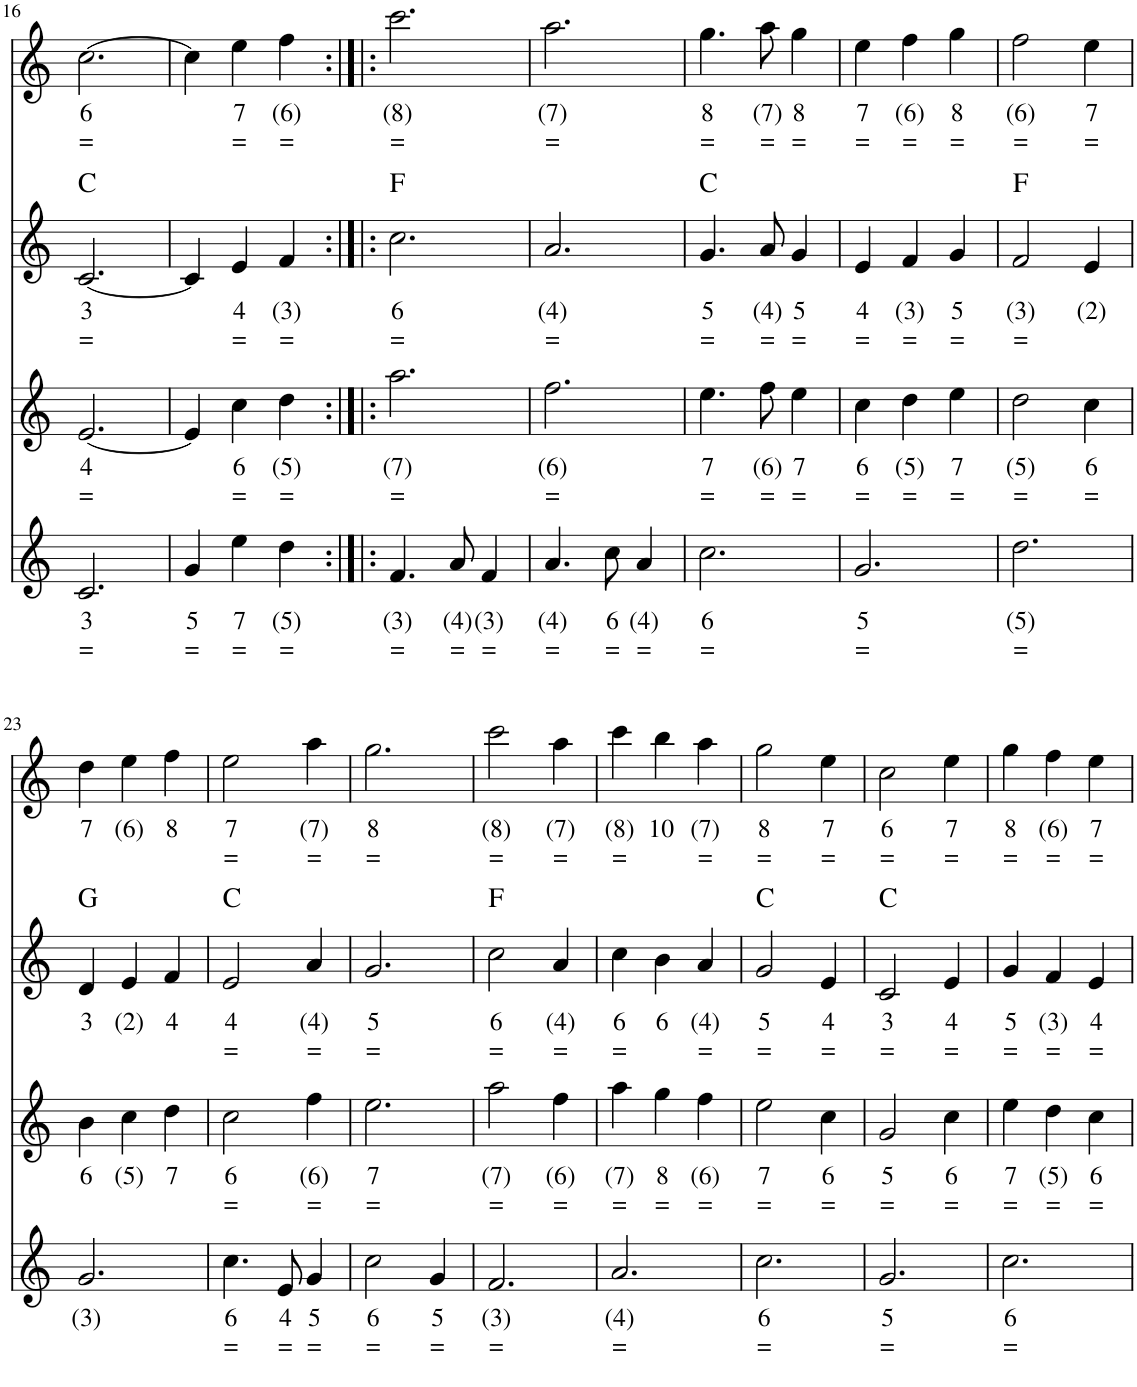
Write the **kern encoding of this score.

**kern	**text	**text	**kern	**text	**text	**kern	**text	**text	**harte	**kern	**text	**text
*part4	*part4	*part4	*part3	*part3	*part3	*part2	*part2	*part2	*part2	*part1	*part1	*part1
*staff4	*staff4	*staff4	*staff3	*staff3	*staff3	*staff2	*staff2	*staff2	*	*staff1	*staff1	*staff1
*I"Fagot, Bassoon	*	*	*I"Hobo, Oboe	*	*	*I"Stem	*	*	*	*I"Bandoneon, Flute	*	*
!!LO:PB:g=z
*clefG2	*	*	*clefG2	*	*	*clefG2	*	*	*	*clefG2	*	*
*k[]	*	*	*k[]	*	*	*k[]	*	*	*	*k[]	*	*
*M3/4	*	*	*M3/4	*	*	*M3/4	*	*	*	*M3/4	*	*
=16	=16	=16	=16	=16	=16	=16	=16	=16	=16	=16	=16	=16
!	!LO:LY:b	!LO:LY:b	!	!LO:LY:b	!LO:LY:b	!	!LO:LY:b	!LO:LY:b	!	!	!LO:LY:b	!LO:LY:b
2.c/	3	=	[2.e/	4	=	[2.c/	3	=	C:maj	[2.cc\	6	=
=17	=17	=17	=17	=17	=17	=17	=17	=17	=17	=17	=17	=17
!	!LO:LY:b	!LO:LY:b	!	!	!	!	!	!	!	!	!	!
4g/	5	=	4e/]	.	.	4c/]	.	.	.	4cc\]	.	.
!	!LO:LY:b	!LO:LY:b	!	!LO:LY:b	!LO:LY:b	!	!LO:LY:b	!LO:LY:b	!	!	!LO:LY:b	!LO:LY:b
4ee\	7	=	4cc\	6	=	4e/	4	=	.	4ee\	7	=
!	!LO:LY:b	!LO:LY:b	!	!LO:LY:b	!LO:LY:b	!	!LO:LY:b	!LO:LY:b	!	!	!LO:LY:b	!LO:LY:b
4dd\	(5)	=	4dd\	(5)	=	4f/	(3)	=	.	4ff\	(6)	=
=18:|!|:	=18:|!|:	=18:|!|:	=18:|!|:	=18:|!|:	=18:|!|:	=18:|!|:	=18:|!|:	=18:|!|:	=18:|!|:	=18:|!|:	=18:|!|:	=18:|!|:
!	!LO:LY:b	!LO:LY:b	!	!LO:LY:b	!LO:LY:b	!	!LO:LY:b	!LO:LY:b	!	!	!LO:LY:b	!LO:LY:b
4.f/	(3)	=	2.aa\	(7)	=	2.cc\	6	=	F:maj	2.ccc\	(8)	=
!	!LO:LY:b	!LO:LY:b	!	!	!	!	!	!	!	!	!	!
8a/	(4)	=	.	.	.	.	.	.	.	.	.	.
!	!LO:LY:b	!LO:LY:b	!	!	!	!	!	!	!	!	!	!
4f/	(3)	=	.	.	.	.	.	.	.	.	.	.
=19	=19	=19	=19	=19	=19	=19	=19	=19	=19	=19	=19	=19
!	!LO:LY:b	!LO:LY:b	!	!LO:LY:b	!LO:LY:b	!	!LO:LY:b	!LO:LY:b	!	!	!LO:LY:b	!LO:LY:b
4.a/	(4)	=	2.ff\	(6)	=	2.a/	(4)	=	.	2.aa\	(7)	=
!	!LO:LY:b	!LO:LY:b	!	!	!	!	!	!	!	!	!	!
8cc\	6	=	.	.	.	.	.	.	.	.	.	.
!	!LO:LY:b	!LO:LY:b	!	!	!	!	!	!	!	!	!	!
4a/	(4)	=	.	.	.	.	.	.	.	.	.	.
=20	=20	=20	=20	=20	=20	=20	=20	=20	=20	=20	=20	=20
!	!LO:LY:b	!LO:LY:b	!	!LO:LY:b	!LO:LY:b	!	!LO:LY:b	!LO:LY:b	!	!	!LO:LY:b	!LO:LY:b
2.cc\	6	=	4.ee\	7	=	4.g/	5	=	C:maj	4.gg\	8	=
!	!	!	!	!LO:LY:b	!LO:LY:b	!	!LO:LY:b	!LO:LY:b	!	!	!LO:LY:b	!LO:LY:b
.	.	.	8ff\	(6)	=	8a/	(4)	=	.	8aa\	(7)	=
!	!	!	!	!LO:LY:b	!LO:LY:b	!	!LO:LY:b	!LO:LY:b	!	!	!LO:LY:b	!LO:LY:b
.	.	.	4ee\	7	=	4g/	5	=	.	4gg\	8	=
=21	=21	=21	=21	=21	=21	=21	=21	=21	=21	=21	=21	=21
!	!LO:LY:b	!LO:LY:b	!	!LO:LY:b	!LO:LY:b	!	!LO:LY:b	!LO:LY:b	!	!	!LO:LY:b	!LO:LY:b
2.g/	5	=	4cc\	6	=	4e/	4	=	.	4ee\	7	=
!	!	!	!	!LO:LY:b	!LO:LY:b	!	!LO:LY:b	!LO:LY:b	!	!	!LO:LY:b	!LO:LY:b
.	.	.	4dd\	(5)	=	4f/	(3)	=	.	4ff\	(6)	=
!	!	!	!	!LO:LY:b	!LO:LY:b	!	!LO:LY:b	!LO:LY:b	!	!	!LO:LY:b	!LO:LY:b
.	.	.	4ee\	7	=	4g/	5	=	.	4gg\	8	=
=22	=22	=22	=22	=22	=22	=22	=22	=22	=22	=22	=22	=22
!	!LO:LY:b	!LO:LY:b	!	!LO:LY:b	!LO:LY:b	!	!LO:LY:b	!LO:LY:b	!	!	!LO:LY:b	!LO:LY:b
2.dd\	(5)	=	2dd\	(5)	=	2f/	(3)	=	F:maj	2ff\	(6)	=
!	!	!	!	!LO:LY:b	!LO:LY:b	!	!LO:LY:b	!	!	!	!LO:LY:b	!LO:LY:b
.	.	.	4cc\	6	=	4e/	(2)	.	.	4ee\	7	=
!!LO:LB:g=z
=23	=23	=23	=23	=23	=23	=23	=23	=23	=23	=23	=23	=23
!	!LO:LY:b	!	!	!LO:LY:b	!	!	!LO:LY:b	!	!	!	!LO:LY:b	!
2.g/	(3)	.	4b\	6	.	4d/	3	.	G:maj	4dd\	7	.
!	!	!	!	!LO:LY:b	!	!	!LO:LY:b	!	!	!	!LO:LY:b	!
.	.	.	4cc\	(5)	.	4e/	(2)	.	.	4ee\	(6)	.
!	!	!	!	!LO:LY:b	!	!	!LO:LY:b	!	!	!	!LO:LY:b	!
.	.	.	4dd\	7	.	4f/	4	.	.	4ff\	8	.
=24	=24	=24	=24	=24	=24	=24	=24	=24	=24	=24	=24	=24
!	!LO:LY:b	!LO:LY:b	!	!LO:LY:b	!LO:LY:b	!	!LO:LY:b	!LO:LY:b	!	!	!LO:LY:b	!LO:LY:b
4.cc\	6	=	2cc\	6	=	2e/	4	=	C:maj	2ee\	7	=
!	!LO:LY:b	!LO:LY:b	!	!	!	!	!	!	!	!	!	!
8e/	4	=	.	.	.	.	.	.	.	.	.	.
!	!LO:LY:b	!LO:LY:b	!	!LO:LY:b	!LO:LY:b	!	!LO:LY:b	!LO:LY:b	!	!	!LO:LY:b	!LO:LY:b
4g/	5	=	4ff\	(6)	=	4a/	(4)	=	.	4aa\	(7)	=
=25	=25	=25	=25	=25	=25	=25	=25	=25	=25	=25	=25	=25
!	!LO:LY:b	!LO:LY:b	!	!LO:LY:b	!LO:LY:b	!	!LO:LY:b	!LO:LY:b	!	!	!LO:LY:b	!LO:LY:b
2cc\	6	=	2.ee\	7	=	2.g/	5	=	.	2.gg\	8	=
!	!LO:LY:b	!LO:LY:b	!	!	!	!	!	!	!	!	!	!
4g/	5	=	.	.	.	.	.	.	.	.	.	.
=26	=26	=26	=26	=26	=26	=26	=26	=26	=26	=26	=26	=26
!	!LO:LY:b	!LO:LY:b	!	!LO:LY:b	!LO:LY:b	!	!LO:LY:b	!LO:LY:b	!	!	!LO:LY:b	!LO:LY:b
2.f/	(3)	=	2aa\	(7)	=	2cc\	6	=	F:maj	2ccc\	(8)	=
!	!	!	!	!LO:LY:b	!LO:LY:b	!	!LO:LY:b	!LO:LY:b	!	!	!LO:LY:b	!LO:LY:b
.	.	.	4ff\	(6)	=	4a/	(4)	=	.	4aa\	(7)	=
=27	=27	=27	=27	=27	=27	=27	=27	=27	=27	=27	=27	=27
!	!LO:LY:b	!LO:LY:b	!	!LO:LY:b	!LO:LY:b	!	!LO:LY:b	!LO:LY:b	!	!	!LO:LY:b	!LO:LY:b
2.a/	(4)	=	4aa\	(7)	=	4cc\	6	=	.	4ccc\	(8)	=
!	!	!	!	!LO:LY:b	!LO:LY:b	!	!LO:LY:b	!	!	!	!LO:LY:b	!
.	.	.	4gg\	8	=	4b\	6	.	.	4bb\	10	.
!	!	!	!	!LO:LY:b	!LO:LY:b	!	!LO:LY:b	!LO:LY:b	!	!	!LO:LY:b	!LO:LY:b
.	.	.	4ff\	(6)	=	4a/	(4)	=	.	4aa\	(7)	=
=28	=28	=28	=28	=28	=28	=28	=28	=28	=28	=28	=28	=28
!	!LO:LY:b	!LO:LY:b	!	!LO:LY:b	!LO:LY:b	!	!LO:LY:b	!LO:LY:b	!	!	!LO:LY:b	!LO:LY:b
2.cc\	6	=	2ee\	7	=	2g/	5	=	C:maj	2gg\	8	=
!	!	!	!	!LO:LY:b	!LO:LY:b	!	!LO:LY:b	!LO:LY:b	!	!	!LO:LY:b	!LO:LY:b
.	.	.	4cc\	6	=	4e/	4	=	.	4ee\	7	=
=29	=29	=29	=29	=29	=29	=29	=29	=29	=29	=29	=29	=29
!	!LO:LY:b	!LO:LY:b	!	!LO:LY:b	!LO:LY:b	!	!LO:LY:b	!LO:LY:b	!	!	!LO:LY:b	!LO:LY:b
2.g/	5	=	2g/	5	=	2c/	3	=	C:maj	2cc\	6	=
!	!	!	!	!LO:LY:b	!LO:LY:b	!	!LO:LY:b	!LO:LY:b	!	!	!LO:LY:b	!LO:LY:b
.	.	.	4cc\	6	=	4e/	4	=	.	4ee\	7	=
=30	=30	=30	=30	=30	=30	=30	=30	=30	=30	=30	=30	=30
!	!LO:LY:b	!LO:LY:b	!	!LO:LY:b	!LO:LY:b	!	!LO:LY:b	!LO:LY:b	!	!	!LO:LY:b	!LO:LY:b
2.cc\	6	=	4ee\	7	=	4g/	5	=	.	4gg\	8	=
!	!	!	!	!LO:LY:b	!LO:LY:b	!	!LO:LY:b	!LO:LY:b	!	!	!LO:LY:b	!LO:LY:b
.	.	.	4dd\	(5)	=	4f/	(3)	=	.	4ff\	(6)	=
!	!	!	!	!LO:LY:b	!LO:LY:b	!	!LO:LY:b	!LO:LY:b	!	!	!LO:LY:b	!LO:LY:b
.	.	.	4cc\	6	=	4e/	4	=	.	4ee\	7	=
=	=	=	=	=	=	=	=	=	=	=	=	=
*-	*-	*-	*-	*-	*-	*-	*-	*-	*-	*-	*-	*-
